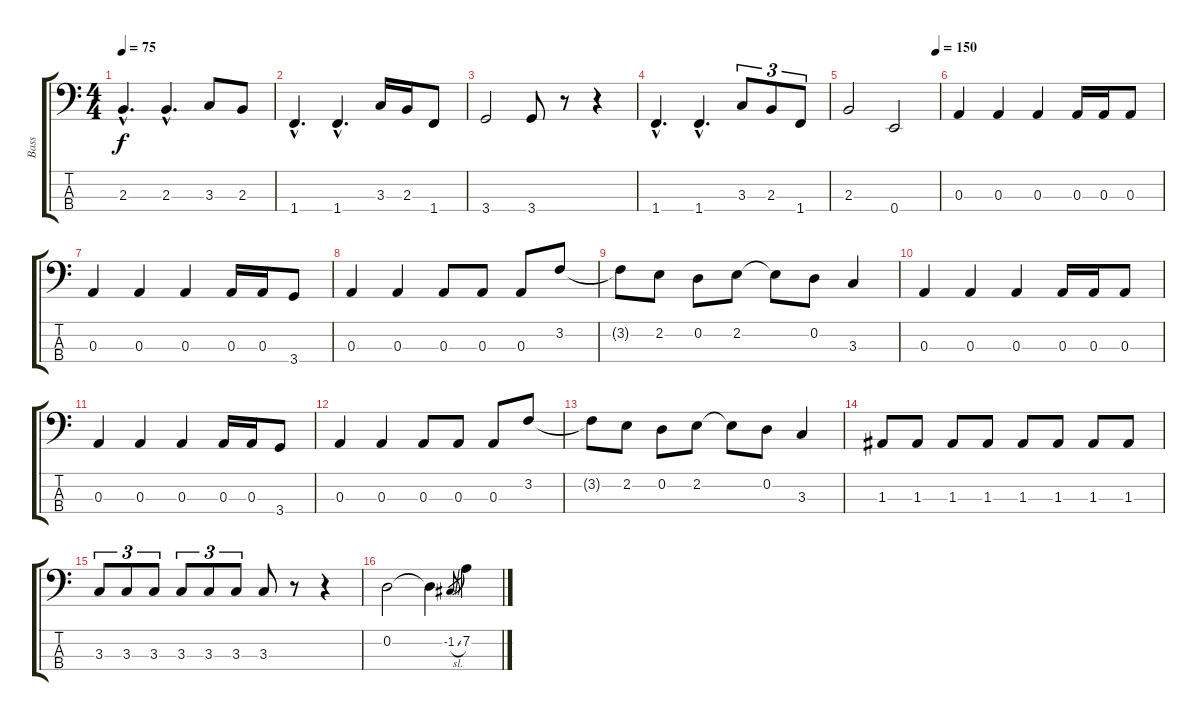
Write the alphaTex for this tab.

\track ("Bass" "Bass") {instrument electricbassfinger}
\staff {score tabs}
\tuning (G2 D2 A1 E1) {hide}
\ts (4 4)
\tempo 75
\clef f4
\ks c
2.3{hac}.4{d dy f} 2.3{hac}.4{d} 3.3.8 2.3.8 |
1.4{hac}.4{d} 1.4{hac}.4{d} 3.3.16 2.3.16 1.4.8 |
3.4.2 3.4.8 r.8 r.4 |
1.4{hac}.4{d} 1.4{hac}.4{d} 3.3.8{tu (3 2)} 2.3.8{tu (3 2)} 1.4.8{tu (3 2)} |
\tempo (150 0.96875)
2.3.2 0.4.2 |
0.3.4 0.3.4 0.3.4 0.3.16 0.3.16 0.3.8 |
0.3.4 0.3.4 0.3.4 0.3.16 0.3.16 3.4.8 |
0.3.4 0.3.4 0.3.8 0.3.8 0.3.8 3.2.8 |
3.2{t}.8 2.2.8 0.2.8 2.2.8 2.2{t}.8 0.2.8 3.3.4 |
0.3.4 0.3.4 0.3.4 0.3.16 0.3.16 0.3.8 |
0.3.4 0.3.4 0.3.4 0.3.16 0.3.16 3.4.8 |
0.3.4 0.3.4 0.3.8 0.3.8 0.3.8 3.2.8 |
3.2{t}.8 2.2.8 0.2.8 2.2.8 2.2{t}.8 0.2.8 3.3.4 |
1.3.8 1.3.8 1.3.8 1.3.8 1.3.8 1.3.8 1.3.8 1.3.8 |
3.3.8{tu (3 2)} 3.3.8{tu (3 2)} 3.3.8{tu (3 2)} 3.3.8{tu (3 2)} 3.3.8{tu (3 2)} 3.3.8{tu (3 2)} 3.3.8 r.8 r.4 |
0.2.2 0.2{t}.4 -1.2{sl}.8{gr} 7.2.4
